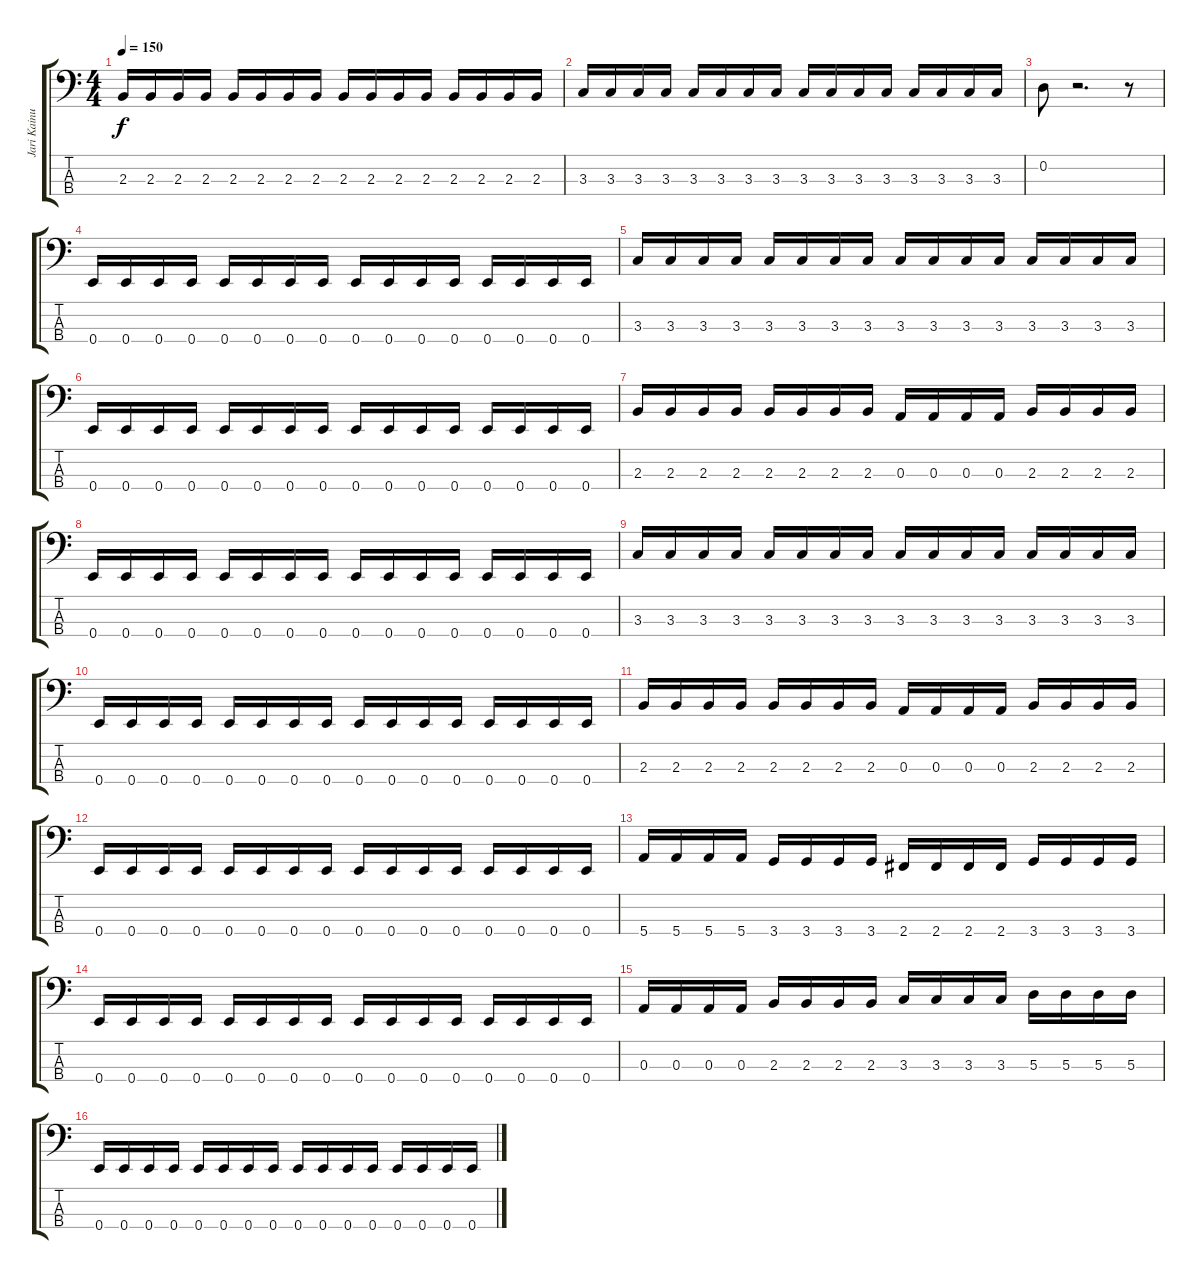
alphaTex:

\track ("Jari Kainulainen (Bass)" "Jari Kainu") {instrument electricbassfinger}
\staff {score tabs}
\tuning (G2 D2 A1 E1) {hide}
\ts (4 4)
\tempo 150
\clef f4
\ks c
2.3.16{dy f} 2.3.16 2.3.16 2.3.16 2.3.16 2.3.16 2.3.16 2.3.16 2.3.16 2.3.16 2.3.16 2.3.16 2.3.16 2.3.16 2.3.16 2.3.16 |
3.3.16 3.3.16 3.3.16 3.3.16 3.3.16 3.3.16 3.3.16 3.3.16 3.3.16 3.3.16 3.3.16 3.3.16 3.3.16 3.3.16 3.3.16 3.3.16 |
0.2.8 r.2{d} r.8 |
0.4.16 0.4.16 0.4.16 0.4.16 0.4.16 0.4.16 0.4.16 0.4.16 0.4.16 0.4.16 0.4.16 0.4.16 0.4.16 0.4.16 0.4.16 0.4.16 |
3.3.16 3.3.16 3.3.16 3.3.16 3.3.16 3.3.16 3.3.16 3.3.16 3.3.16 3.3.16 3.3.16 3.3.16 3.3.16 3.3.16 3.3.16 3.3.16 |
0.4.16 0.4.16 0.4.16 0.4.16 0.4.16 0.4.16 0.4.16 0.4.16 0.4.16 0.4.16 0.4.16 0.4.16 0.4.16 0.4.16 0.4.16 0.4.16 |
2.3.16 2.3.16 2.3.16 2.3.16 2.3.16 2.3.16 2.3.16 2.3.16 0.3.16 0.3.16 0.3.16 0.3.16 2.3.16 2.3.16 2.3.16 2.3.16 |
0.4.16 0.4.16 0.4.16 0.4.16 0.4.16 0.4.16 0.4.16 0.4.16 0.4.16 0.4.16 0.4.16 0.4.16 0.4.16 0.4.16 0.4.16 0.4.16 |
3.3.16 3.3.16 3.3.16 3.3.16 3.3.16 3.3.16 3.3.16 3.3.16 3.3.16 3.3.16 3.3.16 3.3.16 3.3.16 3.3.16 3.3.16 3.3.16 |
0.4.16 0.4.16 0.4.16 0.4.16 0.4.16 0.4.16 0.4.16 0.4.16 0.4.16 0.4.16 0.4.16 0.4.16 0.4.16 0.4.16 0.4.16 0.4.16 |
2.3.16 2.3.16 2.3.16 2.3.16 2.3.16 2.3.16 2.3.16 2.3.16 0.3.16 0.3.16 0.3.16 0.3.16 2.3.16 2.3.16 2.3.16 2.3.16 |
0.4.16 0.4.16 0.4.16 0.4.16 0.4.16 0.4.16 0.4.16 0.4.16 0.4.16 0.4.16 0.4.16 0.4.16 0.4.16 0.4.16 0.4.16 0.4.16 |
5.4.16 5.4.16 5.4.16 5.4.16 3.4.16 3.4.16 3.4.16 3.4.16 2.4.16 2.4.16 2.4.16 2.4.16 3.4.16 3.4.16 3.4.16 3.4.16 |
0.4.16 0.4.16 0.4.16 0.4.16 0.4.16 0.4.16 0.4.16 0.4.16 0.4.16 0.4.16 0.4.16 0.4.16 0.4.16 0.4.16 0.4.16 0.4.16 |
0.3.16 0.3.16 0.3.16 0.3.16 2.3.16 2.3.16 2.3.16 2.3.16 3.3.16 3.3.16 3.3.16 3.3.16 5.3.16 5.3.16 5.3.16 5.3.16 |
0.4.16 0.4.16 0.4.16 0.4.16 0.4.16 0.4.16 0.4.16 0.4.16 0.4.16 0.4.16 0.4.16 0.4.16 0.4.16 0.4.16 0.4.16 0.4.16
